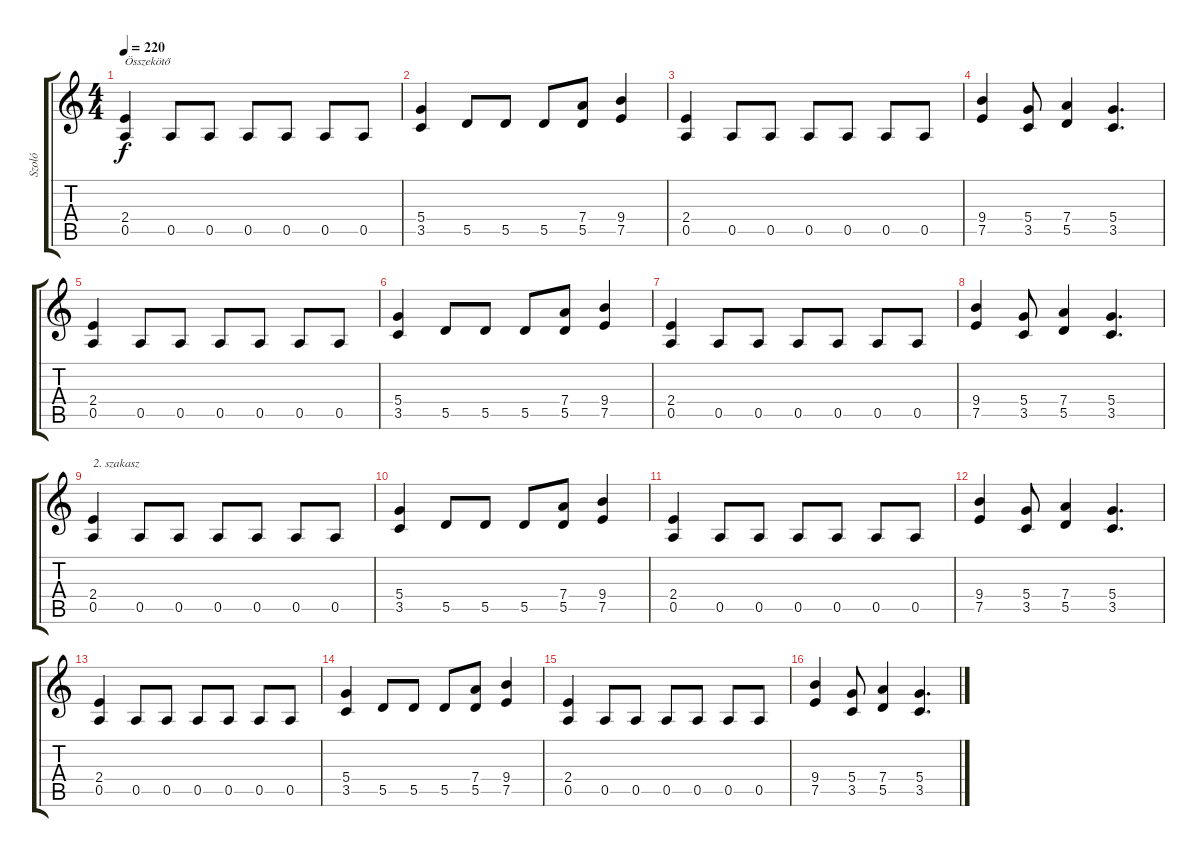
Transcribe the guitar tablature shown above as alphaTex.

\track ("Szoló" "Szoló") {instrument electricguitarjazz}
\staff {score tabs}
\tuning (E4 B3 G3 D3 A2 E2) {hide}
\ts (4 4)
\tempo 220
\clef g2
\ks c
(2.4 0.5).4{txt "Összekötő" dy f} 0.5.8 0.5.8 0.5.8 0.5.8 0.5.8 0.5.8 |
(5.4 3.5).4 5.5.8 5.5.8 5.5.8 (7.4 5.5).8 (9.4 7.5).4 |
(2.4 0.5).4 0.5.8 0.5.8 0.5.8 0.5.8 0.5.8 0.5.8 |
(9.4 7.5).4 (5.4 3.5).8 (7.4 5.5).4 (5.4 3.5).4{d} |
(2.4 0.5).4 0.5.8 0.5.8 0.5.8 0.5.8 0.5.8 0.5.8 |
(5.4 3.5).4 5.5.8 5.5.8 5.5.8 (7.4 5.5).8 (9.4 7.5).4 |
(2.4 0.5).4 0.5.8 0.5.8 0.5.8 0.5.8 0.5.8 0.5.8 |
(9.4 7.5).4 (5.4 3.5).8 (7.4 5.5).4 (5.4 3.5).4{d} |
(2.4 0.5).4{txt "2. szakasz"} 0.5.8 0.5.8 0.5.8 0.5.8 0.5.8 0.5.8 |
(5.4 3.5).4 5.5.8 5.5.8 5.5.8 (7.4 5.5).8 (9.4 7.5).4 |
(2.4 0.5).4 0.5.8 0.5.8 0.5.8 0.5.8 0.5.8 0.5.8 |
(9.4 7.5).4 (5.4 3.5).8 (7.4 5.5).4 (5.4 3.5).4{d} |
(2.4 0.5).4 0.5.8 0.5.8 0.5.8 0.5.8 0.5.8 0.5.8 |
(5.4 3.5).4 5.5.8 5.5.8 5.5.8 (7.4 5.5).8 (9.4 7.5).4 |
(2.4 0.5).4 0.5.8 0.5.8 0.5.8 0.5.8 0.5.8 0.5.8 |
(9.4 7.5).4 (5.4 3.5).8 (7.4 5.5).4 (5.4 3.5).4{d}
